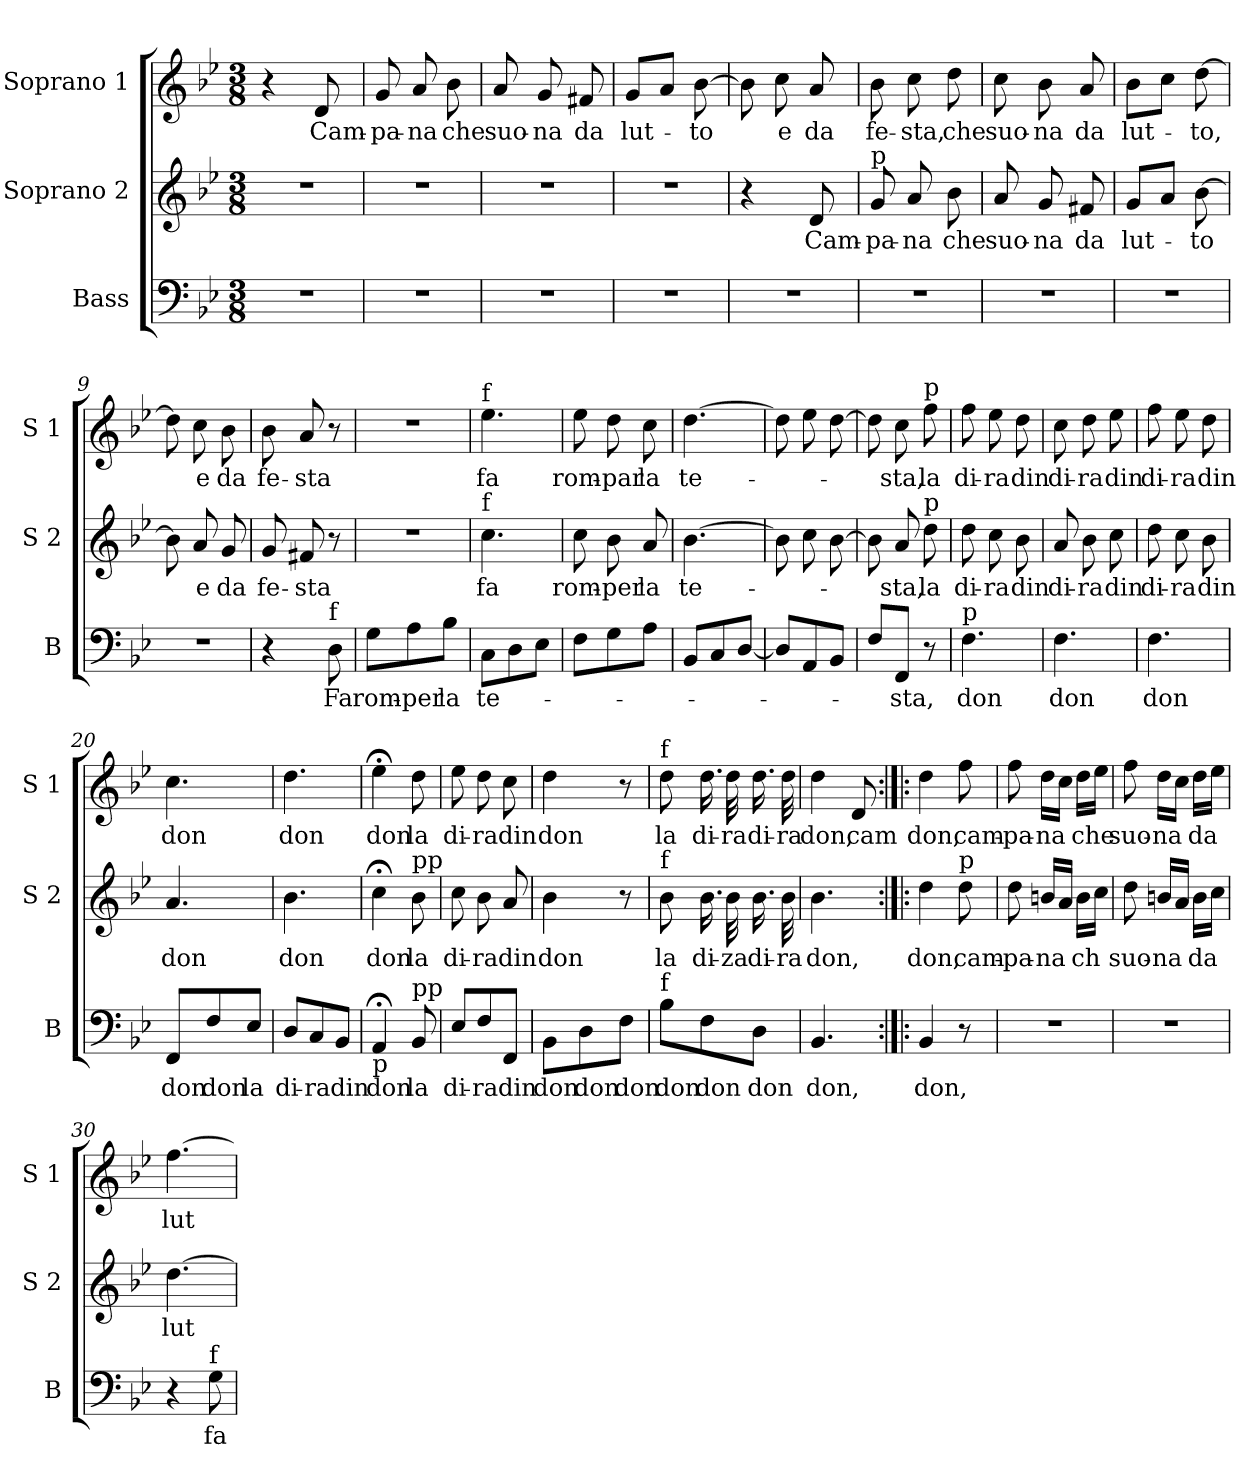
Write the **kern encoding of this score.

**kern	**text	**kern	**text	**kern	**text
*part3	*part3	*part2	*part2	*part1	*part1
*staff3	*staff3	*staff2	*staff2	*staff1	*staff1
*I"Bass	*	*I"Soprano 2	*	*I"Soprano 1	*
*I'B	*	*I'S 2	*	*I'S 1	*
*clefF4	*	*clefG2	*	*clefG2	*
*k[b-e-]	*	*k[b-e-]	*	*k[b-e-]	*
*B-:	*	*B-:	*	*B-:	*
*M3/8	*	*M3/8	*	*M3/8	*
=1	=1	=1	=1	=1	=1
4.r	.	4.r	.	4r	.
!	!	!	!	!	!LO:LY:b
.	.	.	.	8d/	Cam-
=2	=2	=2	=2	=2	=2
!	!	!	!	!	!LO:LY:b
4.r	.	4.r	.	8g/	-pa-
!	!	!	!	!	!LO:LY:b
.	.	.	.	8a/	-na
!	!	!	!	!	!LO:LY:b
.	.	.	.	8b-\	che
=3	=3	=3	=3	=3	=3
!	!	!	!	!	!LO:LY:b
4.r	.	4.r	.	8a/	suo-
!	!	!	!	!	!LO:LY:b
.	.	.	.	8g/	-na
!	!	!	!	!	!LO:LY:b
.	.	.	.	8f#X/	da
=4	=4	=4	=4	=4	=4
!	!	!	!	!	!LO:LY:b
4.r	.	4.r	.	8g/L	lut-
.	.	.	.	8a/J	.
!	!	!	!	!	!LO:LY:b
.	.	.	.	[8b-\	-to
=5	=5	=5	=5	=5	=5
4.r	.	4r	.	8b-\]	.
!	!	!	!	!	!LO:LY:b
.	.	.	.	8cc\	e
!	!	!	!LO:LY:b	!	!LO:LY:b
.	.	8d/	Cam-	8a/	da
=6	=6	=6	=6	=6	=6
!	!	!LO:TX:a:t=p	!	!	!
!	!	!	!LO:LY:b	!	!LO:LY:b
4.r	.	8g/	-pa-	8b-\	fe-
!	!	!	!LO:LY:b	!	!LO:LY:b
.	.	8a/	-na	8cc\	-sta,
!	!	!	!LO:LY:b	!	!LO:LY:b
.	.	8b-\	che	8dd\	che
!!LO:LB:g=z
=7	=7	=7	=7	=7	=7
!	!	!	!LO:LY:b	!	!LO:LY:b
4.r	.	8a/	suo-	8cc\	suo-
!	!	!	!LO:LY:b	!	!LO:LY:b
.	.	8g/	-na	8b-\	-na
!	!	!	!LO:LY:b	!	!LO:LY:b
.	.	8f#X/	da	8a/	da
=8	=8	=8	=8	=8	=8
!	!	!	!LO:LY:b	!	!LO:LY:b
4.r	.	8g/L	lut-	8b-\L	lut-
.	.	8a/J	.	8cc\J	.
!	!	!	!LO:LY:b	!	!LO:LY:b
.	.	[8b-\	-to	[8dd\	-to,
=9	=9	=9	=9	=9	=9
4.r	.	8b-\]	.	8dd\]	.
!	!	!	!LO:LY:b	!	!LO:LY:b
.	.	8a/	e	8cc\	e
!	!	!	!LO:LY:b	!	!LO:LY:b
.	.	8g/	da	8b-\	da
=10	=10	=10	=10	=10	=10
!	!	!	!LO:LY:b	!	!LO:LY:b
4r	.	8g/	fe-	8b-\	fe-
!	!	!	!LO:LY:b	!	!LO:LY:b
.	.	8f#X/	-sta	8a/	-sta
!LO:TX:a:t=f	!	!	!	!	!
!	!LO:LY:b	!	!	!	!
8D\	Fa	8r	.	8r	.
=11	=11	=11	=11	=11	=11
!	!LO:LY:b	!	!	!	!
8G\L	rom-	4.r	.	4.r	.
!	!LO:LY:b	!	!	!	!
8A\	-per	.	.	.	.
!	!LO:LY:b	!	!	!	!
8B-\J	la	.	.	.	.
=12	=12	=12	=12	=12	=12
!	!	!	!	!LO:TX:a:t=f	!
!	!	!LO:TX:a:t=f	!	!	!
!	!LO:LY:b	!	!LO:LY:b	!	!LO:LY:b
8C\L	te-	4.cc\	fa	4.ee-\	fa
8D\	.	.	.	.	.
8E-\J	.	.	.	.	.
!!LO:LB:g=z
=13	=13	=13	=13	=13	=13
!	!	!	!LO:LY:b	!	!LO:LY:b
8F\L	.	8cc\	rom-	8ee-\	rom-
!	!	!	!LO:LY:b	!	!LO:LY:b
8G\	.	8b-\	-per	8dd\	-par
!	!	!	!LO:LY:b	!	!LO:LY:b
8A\J	.	8a/	la	8cc\	la
=14	=14	=14	=14	=14	=14
!	!	!	!LO:LY:b	!	!LO:LY:b
8BB-/L	.	[4.b-\	te-	[4.dd\	te-
8C/	.	.	.	.	.
[8D/J	.	.	.	.	.
=15	=15	=15	=15	=15	=15
8D/L]	.	8b-\]	.	8dd\]	.
8AA/	.	8cc\	.	8ee-\	.
8BB-/J	.	[8b-\	.	[8dd\	.
=16	=16	=16	=16	=16	=16
8F/L	.	8b-\]	.	8dd\]	.
!	!LO:LY:b	!	!LO:LY:b	!	!LO:LY:b
8FF/J	-sta,	8a/	-sta,	8cc\	-sta,
!	!	!	!	!LO:TX:a:t=p	!
!	!	!LO:TX:a:t=p	!	!	!
!	!	!	!LO:LY:b	!	!LO:LY:b
8r	.	8dd\	la	8ff\	la
=17	=17	=17	=17	=17	=17
!LO:TX:a:t=p	!	!	!	!	!
!	!LO:LY:b	!	!LO:LY:b	!	!LO:LY:b
4.F\	don	8dd\	di-	8ff\	di-
!	!	!	!LO:LY:b	!	!LO:LY:b
.	.	8cc\	-ra	8ee-\	-ra
!	!	!	!LO:LY:b	!	!LO:LY:b
.	.	8b-\	din	8dd\	din
=18	=18	=18	=18	=18	=18
!	!LO:LY:b	!	!LO:LY:b	!	!LO:LY:b
4.F\	don	8a/	di-	8cc\	di-
!	!	!	!LO:LY:b	!	!LO:LY:b
.	.	8b-\	-ra	8dd\	-ra
!	!	!	!LO:LY:b	!	!LO:LY:b
.	.	8cc\	din	8ee-\	din
!!LO:PB:g=z
=19	=19	=19	=19	=19	=19
!	!LO:LY:b	!	!LO:LY:b	!	!LO:LY:b
4.F\	don	8dd\	di-	8ff\	di-
!	!	!	!LO:LY:b	!	!LO:LY:b
.	.	8cc\	-ra	8ee-\	-ra
!	!	!	!LO:LY:b	!	!LO:LY:b
.	.	8b-\	din	8dd\	din
=20	=20	=20	=20	=20	=20
!	!LO:LY:b	!	!LO:LY:b	!	!LO:LY:b
8FF/L	don	4.a/	don	4.cc\	don
!	!LO:LY:b	!	!	!	!
8F/	don	.	.	.	.
!	!LO:LY:b	!	!	!	!
8E-/J	la	.	.	.	.
=21	=21	=21	=21	=21	=21
!	!LO:LY:b	!	!LO:LY:b	!	!LO:LY:b
8D/L	di-	4.b-\	don	4.dd\	don
!	!LO:LY:b	!	!	!	!
8C/	-ra	.	.	.	.
!	!LO:LY:b	!	!	!	!
8BB-/J	din	.	.	.	.
=22	=22	=22	=22	=22	=22
!LO:TX:b:t=p	!	!	!	!	!
!	!LO:LY:b	!	!LO:LY:b	!	!LO:LY:b
4AA;</	don	4cc;<\	don	4ee-;<\	don
!	!	!LO:TX:a:t=pp	!	!	!
!LO:TX:a:t=pp	!	!	!	!	!
!	!LO:LY:b	!	!LO:LY:b	!	!LO:LY:b
8BB-/	la	8b-\	la	8dd\	la
=23	=23	=23	=23	=23	=23
!	!LO:LY:b	!	!LO:LY:b	!	!LO:LY:b
8E-/L	di-	8cc\	di-	8ee-\	di-
!	!LO:LY:b	!	!LO:LY:b	!	!LO:LY:b
8F/	-ra	8b-\	-ra	8dd\	-ra
!	!LO:LY:b	!	!LO:LY:b	!	!LO:LY:b
8FF/J	din	8a/	din	8cc\	din
=24	=24	=24	=24	=24	=24
!	!LO:LY:b	!	!LO:LY:b	!	!LO:LY:b
8BB-\L	don	4b-\	don	4dd\	don
!	!LO:LY:b	!	!	!	!
8D\	don	.	.	.	.
!	!LO:LY:b	!	!	!	!
8F\J	don	8r	.	8r	.
!!LO:LB:g=z
=25	=25	=25	=25	=25	=25
!	!	!	!	!LO:TX:a:t=f	!
!	!	!LO:TX:a:t=f	!	!	!
!LO:TX:a:t=f	!	!	!	!	!
!	!LO:LY:b	!	!LO:LY:b	!	!LO:LY:b
8B-\L	don	8b-\	la	8dd\	la
!	!LO:LY:b	!	!LO:LY:b	!	!LO:LY:b
8F\	don	16.b-\	di-	16.dd\	di-
!	!	!	!LO:LY:b	!	!LO:LY:b
.	.	32b-\	-za	32dd\	-ra
!	!LO:LY:b	!	!LO:LY:b	!	!LO:LY:b
8D\J	don	16.b-\	di-	16.dd\	di-
!	!	!	!LO:LY:b	!	!LO:LY:b
.	.	32b-\	-ra	32dd\	-ra
=26	=26	=26	=26	=26	=26
!	!LO:LY:b	!	!LO:LY:b	!	!LO:LY:b
4.BB-/	don,	4.b-\	don,	4dd\	don,
!	!	!	!	!	!LO:LY:b
.	.	.	.	8d/	cam
=27:|!|:	=27:|!|:	=27:|!|:	=27:|!|:	=27:|!|:	=27:|!|:
!	!LO:LY:b	!	!LO:LY:b	!	!LO:LY:b
4BB-/	don,	4dd\	don,	4dd\	don,
!	!	!LO:TX:a:t=p	!	!	!
!	!	!	!LO:LY:b	!	!LO:LY:b
8r	.	8dd\	cam-	8ff\	cam-
=28	=28	=28	=28	=28	=28
!	!	!	!LO:LY:b	!	!LO:LY:b
4.r	.	8dd\	-pa-	8ff\	-pa-
!	!	!	!LO:LY:b	!	!LO:LY:b
.	.	16bn/LL	-na	16dd\LL	-na
.	.	16a/JJ	.	16cc\JJ	.
!	!	!	!LO:LY:b	!	!LO:LY:b
.	.	16b\LL	ch	16dd\LL	che
.	.	16cc\JJ	.	16ee-\JJ	.
=29	=29	=29	=29	=29	=29
!	!	!	!LO:LY:b	!	!LO:LY:b
4.r	.	8dd\	suo-	8ff\	suo-
!	!	!	!LO:LY:b	!	!LO:LY:b
.	.	16bn/LL	-na	16dd\LL	-na
.	.	16a/JJ	.	16cc\JJ	.
!	!	!	!LO:LY:b	!	!LO:LY:b
.	.	16b\LL	da	16dd\LL	da
.	.	16cc\JJ	.	16ee-\JJ	.
=30	=30	=30	=30	=30	=30
!	!	!	!LO:LY:b	!	!LO:LY:b
4r	.	[4.dd\	lut-	[4.ff\	lut-
!LO:TX:a:t=f	!	!	!	!	!
!	!LO:LY:b	!	!	!	!
8G\	fa	.	.	.	.
=	=	=	=	=	=
*-	*-	*-	*-	*-	*-
